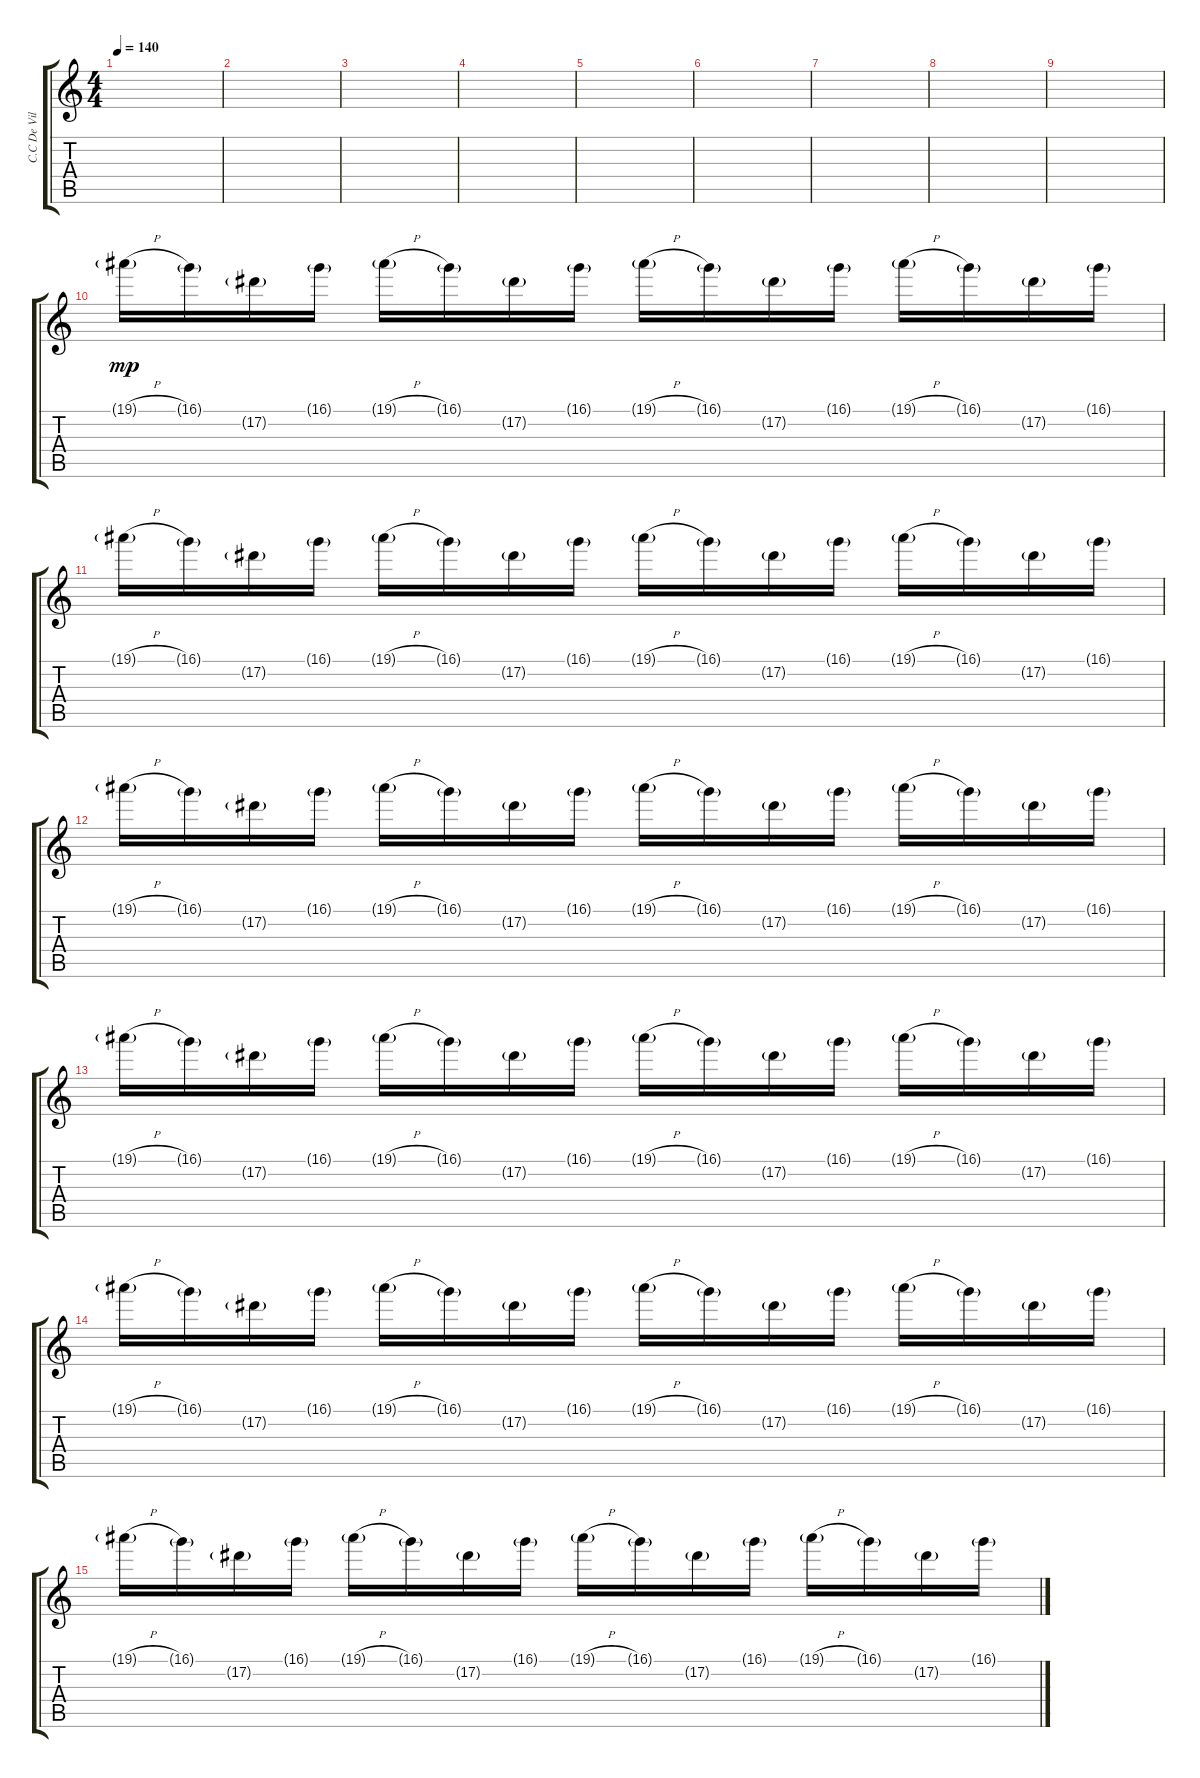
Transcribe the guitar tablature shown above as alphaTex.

\track ("C.C De Ville - Lead Guitar" "C.C De Vil") {instrument distortionguitar}
\staff {score tabs}
\tuning (Eb4 Bb3 Gb3 Db3 Ab2 Eb2) {hide}
\ts (4 4)
\tempo 140
\clef g2
\ks c
|
|
|
|
|
|
|
|
|
19.1{h g}.16{dy mp volume 0} 16.1{g}.16 17.2{g}.16 16.1{g}.16 19.1{h g}.16 16.1{g}.16 17.2{g}.16 16.1{g}.16 19.1{h g}.16 16.1{g}.16 17.2{g}.16 16.1{g}.16 19.1{h g}.16 16.1{g}.16 17.2{g}.16 16.1{g}.16 |
19.1{h g}.16 16.1{g}.16 17.2{g}.16 16.1{g}.16 19.1{h g}.16 16.1{g}.16 17.2{g}.16 16.1{g}.16 19.1{h g}.16 16.1{g}.16 17.2{g}.16 16.1{g}.16 19.1{h g}.16 16.1{g}.16 17.2{g}.16 16.1{g}.16 |
19.1{h g}.16 16.1{g}.16 17.2{g}.16 16.1{g}.16 19.1{h g}.16 16.1{g}.16 17.2{g}.16 16.1{g}.16 19.1{h g}.16 16.1{g}.16 17.2{g}.16 16.1{g}.16 19.1{h g}.16 16.1{g}.16 17.2{g}.16 16.1{g}.16 |
19.1{h g}.16 16.1{g}.16 17.2{g}.16 16.1{g}.16 19.1{h g}.16 16.1{g}.16 17.2{g}.16 16.1{g}.16 19.1{h g}.16 16.1{g}.16 17.2{g}.16 16.1{g}.16 19.1{h g}.16 16.1{g}.16 17.2{g}.16 16.1{g}.16 |
19.1{h g}.16 16.1{g}.16 17.2{g}.16 16.1{g}.16 19.1{h g}.16 16.1{g}.16 17.2{g}.16 16.1{g}.16 19.1{h g}.16 16.1{g}.16 17.2{g}.16 16.1{g}.16 19.1{h g}.16 16.1{g}.16 17.2{g}.16 16.1{g}.16 |
19.1{h g}.16 16.1{g}.16 17.2{g}.16 16.1{g}.16 19.1{h g}.16 16.1{g}.16 17.2{g}.16 16.1{g}.16 19.1{h g}.16 16.1{g}.16 17.2{g}.16 16.1{g}.16 19.1{h g}.16 16.1{g}.16 17.2{g}.16 16.1{g}.16
